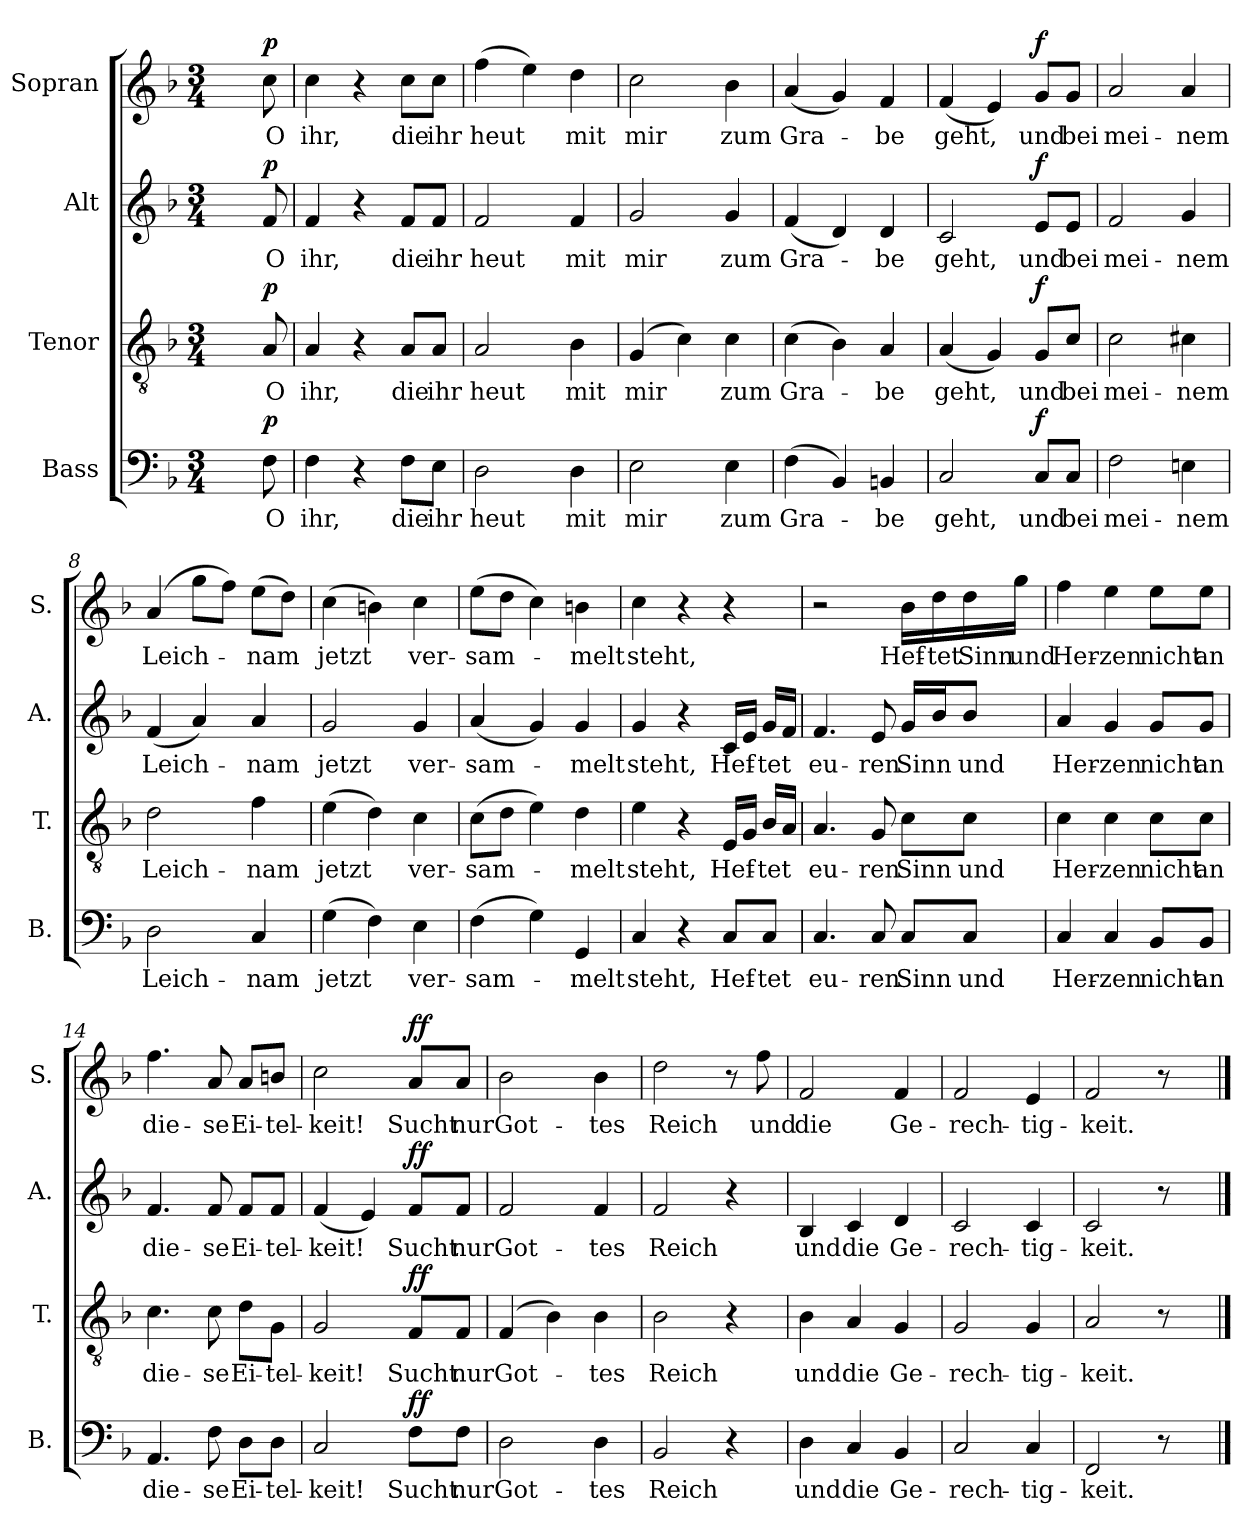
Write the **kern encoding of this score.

**kern	**text	**dynam	**kern	**text	**dynam	**kern	**text	**dynam	**kern	**text	**dynam
*part4	*part4	*part4	*part3	*part3	*part3	*part2	*part2	*part2	*part1	*part1	*part1
*staff4	*staff4	*staff4	*staff3	*staff3	*staff3	*staff2	*staff2	*staff2	*staff1	*staff1	*staff1
*I"Bass	*	*	*I"Tenor	*	*	*I"Alt	*	*	*I"Sopran	*	*
*I'B.	*	*	*I'T.	*	*	*I'A.	*	*	*I'S.	*	*
*clefF4	*	*	*clefGv2	*	*	*clefG2	*	*	*clefG2	*	*
*	*	*	*ITrd7c12	*	*	*	*	*	*	*	*
*k[b-]	*	*	*k[b-]	*	*	*k[b-]	*	*	*k[b-]	*	*
*F:	*	*	*F:	*	*	*F:	*	*	*F:	*	*
*M3/4	*	*	*M3/4	*	*	*M3/4	*	*	*M3/4	*	*
=1	=1	=1	=1	=1	=1	=1	=1	=1	=1	=1	=1
4ryy	.	.	4ryy	.	.	4ryy	.	.	4ryy	.	.
!	!LO:LY:b	!LO:DY:b	!	!LO:LY:b	!LO:DY:b	!	!LO:LY:b	!LO:DY:b	!	!LO:LY:b	!LO:DY:b
8F\	O	p	8AA/	O	p	8f/	O	p	8cc\	O	p
=2	=2	=2	=2	=2	=2	=2	=2	=2	=2	=2	=2
!	!LO:LY:b	!	!	!LO:LY:b	!	!	!LO:LY:b	!	!	!LO:LY:b	!
4F\	ihr,	.	4AA/	ihr,	.	4f/	ihr,	.	4cc\	ihr,	.
4r	.	.	4r	.	.	4r	.	.	4r	.	.
!	!LO:LY:b	!	!	!LO:LY:b	!	!	!LO:LY:b	!	!	!LO:LY:b	!
8F\L	die	.	8AA/L	die	.	8f/L	die	.	8cc\L	die	.
!	!LO:LY:b	!	!	!LO:LY:b	!	!	!LO:LY:b	!	!	!LO:LY:b	!
8E\J	ihr	.	8AA/J	ihr	.	8f/J	ihr	.	8cc\J	ihr	.
=3	=3	=3	=3	=3	=3	=3	=3	=3	=3	=3	=3
!	!LO:LY:b	!	!	!LO:LY:b	!	!	!LO:LY:b	!	!	!LO:LY:b	!
2D\	heut	.	2AA/	heut	.	2f/	heut	.	(>4ff\	heut	.
.	.	.	.	.	.	.	.	.	4ee\)	.	.
!	!LO:LY:b	!	!	!LO:LY:b	!	!	!LO:LY:b	!	!	!LO:LY:b	!
4D\	mit	.	4BB-\	mit	.	4f/	mit	.	4dd\	mit	.
=4	=4	=4	=4	=4	=4	=4	=4	=4	=4	=4	=4
!	!LO:LY:b	!	!	!LO:LY:b	!	!	!LO:LY:b	!	!	!LO:LY:b	!
2E\	mir	.	(>4GG/	mir	.	2g/	mir	.	2cc\	mir	.
.	.	.	4C\)	.	.	.	.	.	.	.	.
!	!LO:LY:b	!	!	!LO:LY:b	!	!	!LO:LY:b	!	!	!LO:LY:b	!
4E\	zum	.	4C\	zum	.	4g/	zum	.	4b-\	zum	.
=5	=5	=5	=5	=5	=5	=5	=5	=5	=5	=5	=5
!	!LO:LY:b	!	!	!LO:LY:b	!	!	!LO:LY:b	!	!	!LO:LY:b	!
(>4F\	Gra-	.	(>4C\	Gra-	.	(<4f/	Gra-	.	(<4a/	Gra-	.
4BB-/)	.	.	4BB-\)	.	.	4d/)	.	.	4g/)	.	.
!	!LO:LY:b	!	!	!LO:LY:b	!	!	!LO:LY:b	!	!	!LO:LY:b	!
4BBn/	-be	.	4AA/	-be	.	4d/	-be	.	4f/	-be	.
=6	=6	=6	=6	=6	=6	=6	=6	=6	=6	=6	=6
!	!LO:LY:b	!	!	!LO:LY:b	!	!	!LO:LY:b	!	!	!LO:LY:b	!
2C/	geht,	.	(<4AA/	geht,	.	2c/	geht,	.	(<4f/	geht,	.
.	.	.	4GG/)	.	.	.	.	.	4e/)	.	.
!	!LO:LY:b	!LO:DY:b	!	!LO:LY:b	!LO:DY:b	!	!LO:LY:b	!LO:DY:b	!	!LO:LY:b	!LO:DY:b
8C/L	und	f	8GG/L	und	f	8e/L	und	f	8g/L	und	f
!	!LO:LY:b	!	!	!LO:LY:b	!	!	!LO:LY:b	!	!	!LO:LY:b	!
8C/J	bei	.	8C/J	bei	.	8e/J	bei	.	8g/J	bei	.
=7	=7	=7	=7	=7	=7	=7	=7	=7	=7	=7	=7
!	!LO:LY:b	!	!	!LO:LY:b	!	!	!LO:LY:b	!	!	!LO:LY:b	!
2F\	mei-	.	2C\	mei-	.	2f/	mei-	.	2a/	mei-	.
!	!LO:LY:b	!	!	!LO:LY:b	!	!	!LO:LY:b	!	!	!LO:LY:b	!
4En\	-nem	.	4C#X\	-nem	.	4g/	-nem	.	4a/	-nem	.
!!LO:LB:g=z
=8	=8	=8	=8	=8	=8	=8	=8	=8	=8	=8	=8
!	!LO:LY:b	!	!	!LO:LY:b	!	!	!LO:LY:b	!	!	!LO:LY:b	!
2D\	Leich-	.	2D\	Leich-	.	(<4f/	Leich-	.	(>4a/	Leich-	.
.	.	.	.	.	.	4a/)	.	.	8gg\L	.	.
.	.	.	.	.	.	.	.	.	8ff\J)	.	.
!	!LO:LY:b	!	!	!LO:LY:b	!	!	!LO:LY:b	!	!	!LO:LY:b	!
4C/	-nam	.	4F\	-nam	.	4a/	-nam	.	(>8ee\L	-nam	.
.	.	.	.	.	.	.	.	.	8dd\J)	.	.
=9	=9	=9	=9	=9	=9	=9	=9	=9	=9	=9	=9
!	!LO:LY:b	!	!	!LO:LY:b	!	!	!LO:LY:b	!	!	!LO:LY:b	!
(>4G\	jetzt	.	(>4E\	jetzt	.	2g/	jetzt	.	(>4cc\	jetzt	.
4F\)	.	.	4D\)	.	.	.	.	.	4bn\)	.	.
!	!LO:LY:b	!	!	!LO:LY:b	!	!	!LO:LY:b	!	!	!LO:LY:b	!
4E\	ver-	.	4C\	ver-	.	4g/	ver-	.	4cc\	ver-	.
=10	=10	=10	=10	=10	=10	=10	=10	=10	=10	=10	=10
!	!LO:LY:b	!	!	!LO:LY:b	!	!	!LO:LY:b	!	!	!LO:LY:b	!
(>4F\	-sam-	.	(>8C\L	-sam-	.	(<4a/	-sam-	.	(>8ee\L	-sam-	.
.	.	.	8D\J	.	.	.	.	.	8dd\J	.	.
4G\)	.	.	4E\)	.	.	4g/)	.	.	4cc\)	.	.
!	!LO:LY:b	!	!	!LO:LY:b	!	!	!LO:LY:b	!	!	!LO:LY:b	!
4GG/	-melt	.	4D\	-melt	.	4g/	-melt	.	4bn\	-melt	.
=11	=11	=11	=11	=11	=11	=11	=11	=11	=11	=11	=11
!	!LO:LY:b	!	!	!LO:LY:b	!	!	!LO:LY:b	!	!	!LO:LY:b	!
4C/	steht,	.	4E\	steht,	.	4g/	steht,	.	4cc\	steht,	.
4r	.	.	4r	.	.	4r	.	.	4r	.	.
!	!LO:LY:b	!	!	!LO:LY:b	!	!	!LO:LY:b	!	!	!	!
8C/L	Hef-	.	16EE/LL	Hef-	.	16c/LL	Hef-	.	4r	.	.
.	.	.	16GG/JJ	.	.	16e/JJ	.	.	.	.	.
!	!LO:LY:b	!	!	!LO:LY:b	!	!	!LO:LY:b	!	!	!	!
8C/J	-tet	.	16BB-/LL	-tet	.	16g/LL	-tet	.	.	.	.
.	.	.	16AA/JJ	.	.	16f/JJ	.	.	.	.	.
=12	=12	=12	=12	=12	=12	=12	=12	=12	=12	=12	=12
!	!LO:LY:b	!	!	!LO:LY:b	!	!	!LO:LY:b	!	!	!	!
4.C/	eu-	.	4.AA/	eu-	.	4.f/	eu-	.	2r	.	.
!	!LO:LY:b	!	!	!LO:LY:b	!	!	!LO:LY:b	!	!	!	!
8C/	-ren	.	8GG/	-ren	.	8e/	-ren	.	.	.	.
!	!LO:LY:b	!	!	!LO:LY:b	!	!	!LO:LY:b	!	!	!LO:LY:b	!
8C/L	Sinn	.	8C\L	Sinn	.	16g/LL	Sinn	.	16b-\LL	Hef-	.
!	!	!	!	!	!	!	!	!	!	!LO:LY:b	!
.	.	.	.	.	.	16b-/J	.	.	16dd\	-tet	.
!	!LO:LY:b	!	!	!LO:LY:b	!	!	!LO:LY:b	!	!	!LO:LY:b	!
8C/J	und	.	8C\J	und	.	8b-/J	und	.	16dd\	Sinn	.
!	!	!	!	!	!	!	!	!	!	!LO:LY:b	!
.	.	.	.	.	.	.	.	.	16gg\JJ	und	.
!!LO:LB:g=z
=13	=13	=13	=13	=13	=13	=13	=13	=13	=13	=13	=13
!	!LO:LY:b	!	!	!LO:LY:b	!	!	!LO:LY:b	!	!	!LO:LY:b	!
4C/	Her-	.	4C\	Her-	.	4a/	Her-	.	4ff\	Her-	.
!	!LO:LY:b	!	!	!LO:LY:b	!	!	!LO:LY:b	!	!	!LO:LY:b	!
4C/	-zen	.	4C\	-zen	.	4g/	-zen	.	4ee\	-zen	.
!	!LO:LY:b	!	!	!LO:LY:b	!	!	!LO:LY:b	!	!	!LO:LY:b	!
8BB-/L	nicht	.	8C\L	nicht	.	8g/L	nicht	.	8ee\L	nicht	.
!	!LO:LY:b	!	!	!LO:LY:b	!	!	!LO:LY:b	!	!	!LO:LY:b	!
8BB-/J	an	.	8C\J	an	.	8g/J	an	.	8ee\J	an	.
=14	=14	=14	=14	=14	=14	=14	=14	=14	=14	=14	=14
!	!LO:LY:b	!	!	!LO:LY:b	!	!	!LO:LY:b	!	!	!LO:LY:b	!
4.AA/	die-	.	4.C\	die-	.	4.f/	die-	.	4.ff\	die-	.
!	!LO:LY:b	!	!	!LO:LY:b	!	!	!LO:LY:b	!	!	!LO:LY:b	!
8F\	-se	.	8C\	-se	.	8f/	-se	.	8a/	-se	.
!	!LO:LY:b	!	!	!LO:LY:b	!	!	!LO:LY:b	!	!	!LO:LY:b	!
8D\L	Ei-	.	8D\L	Ei-	.	8f/L	Ei-	.	8a/L	Ei-	.
!	!LO:LY:b	!	!	!LO:LY:b	!	!	!LO:LY:b	!	!	!LO:LY:b	!
8D\J	-tel-	.	8GG\J	-tel-	.	8f/J	-tel-	.	8bn/J	-tel-	.
=15	=15	=15	=15	=15	=15	=15	=15	=15	=15	=15	=15
!	!LO:LY:b	!	!	!LO:LY:b	!	!	!LO:LY:b	!	!	!LO:LY:b	!
2C/	-keit!	.	2GG/	-keit!	.	(<4f/	-keit!	.	2cc\	-keit!	.
.	.	.	.	.	.	4e/)	.	.	.	.	.
!	!LO:LY:b	!LO:DY:b	!	!LO:LY:b	!LO:DY:b	!	!LO:LY:b	!LO:DY:b	!	!LO:LY:b	!LO:DY:b
8F\L	Sucht	ff	8FF/L	Sucht	ff	8f/L	Sucht	ff	8a/L	Sucht	ff
!	!LO:LY:b	!	!	!LO:LY:b	!	!	!LO:LY:b	!	!	!LO:LY:b	!
8F\J	nur	.	8FF/J	nur	.	8f/J	nur	.	8a/J	nur	.
=16	=16	=16	=16	=16	=16	=16	=16	=16	=16	=16	=16
!	!LO:LY:b	!	!	!LO:LY:b	!	!	!LO:LY:b	!	!	!LO:LY:b	!
2D\	Got-	.	(>4FF/	Got-	.	2f/	Got-	.	2b-\	Got-	.
.	.	.	4BB-\)	.	.	.	.	.	.	.	.
!	!LO:LY:b	!	!	!LO:LY:b	!	!	!LO:LY:b	!	!	!LO:LY:b	!
4D\	-tes	.	4BB-\	-tes	.	4f/	-tes	.	4b-\	-tes	.
=17	=17	=17	=17	=17	=17	=17	=17	=17	=17	=17	=17
!	!LO:LY:b	!	!	!LO:LY:b	!	!	!LO:LY:b	!	!	!LO:LY:b	!
2BB-/	Reich	.	2BB-\	Reich	.	2f/	Reich	.	2dd\	Reich	.
4r	.	.	4r	.	.	4r	.	.	8r	.	.
!	!	!	!	!	!	!	!	!	!	!LO:LY:b	!
.	.	.	.	.	.	.	.	.	8ff\	und	.
=18	=18	=18	=18	=18	=18	=18	=18	=18	=18	=18	=18
!	!LO:LY:b	!	!	!LO:LY:b	!	!	!LO:LY:b	!	!	!LO:LY:b	!
4D\	und	.	4BB-\	und	.	4B-/	und	.	2f/	die	.
!	!LO:LY:b	!	!	!LO:LY:b	!	!	!LO:LY:b	!	!	!	!
4C/	die	.	4AA/	die	.	4c/	die	.	.	.	.
!	!LO:LY:b	!	!	!LO:LY:b	!	!	!LO:LY:b	!	!	!LO:LY:b	!
4BB-/	Ge-	.	4GG/	Ge-	.	4d/	Ge-	.	4f/	Ge-	.
=19	=19	=19	=19	=19	=19	=19	=19	=19	=19	=19	=19
!	!LO:LY:b	!	!	!LO:LY:b	!	!	!LO:LY:b	!	!	!LO:LY:b	!
2C/	-rech-	.	2GG/	-rech-	.	2c/	-rech-	.	2f/	-rech-	.
!	!LO:LY:b	!	!	!LO:LY:b	!	!	!LO:LY:b	!	!	!LO:LY:b	!
4C/	-tig-	.	4GG/	-tig-	.	4c/	-tig-	.	4e/	-tig-	.
=20	=20	=20	=20	=20	=20	=20	=20	=20	=20	=20	=20
!	!LO:LY:b	!	!	!LO:LY:b	!	!	!LO:LY:b	!	!	!LO:LY:b	!
2FF/	-keit.	.	2AA/	-keit.	.	2c/	-keit.	.	2f/	-keit.	.
8r	.	.	8r	.	.	8r	.	.	8r	.	.
8ryy	.	.	8ryy	.	.	8ryy	.	.	8ryy	.	.
==	==	==	==	==	==	==	==	==	==	==	==
*-	*-	*-	*-	*-	*-	*-	*-	*-	*-	*-	*-
